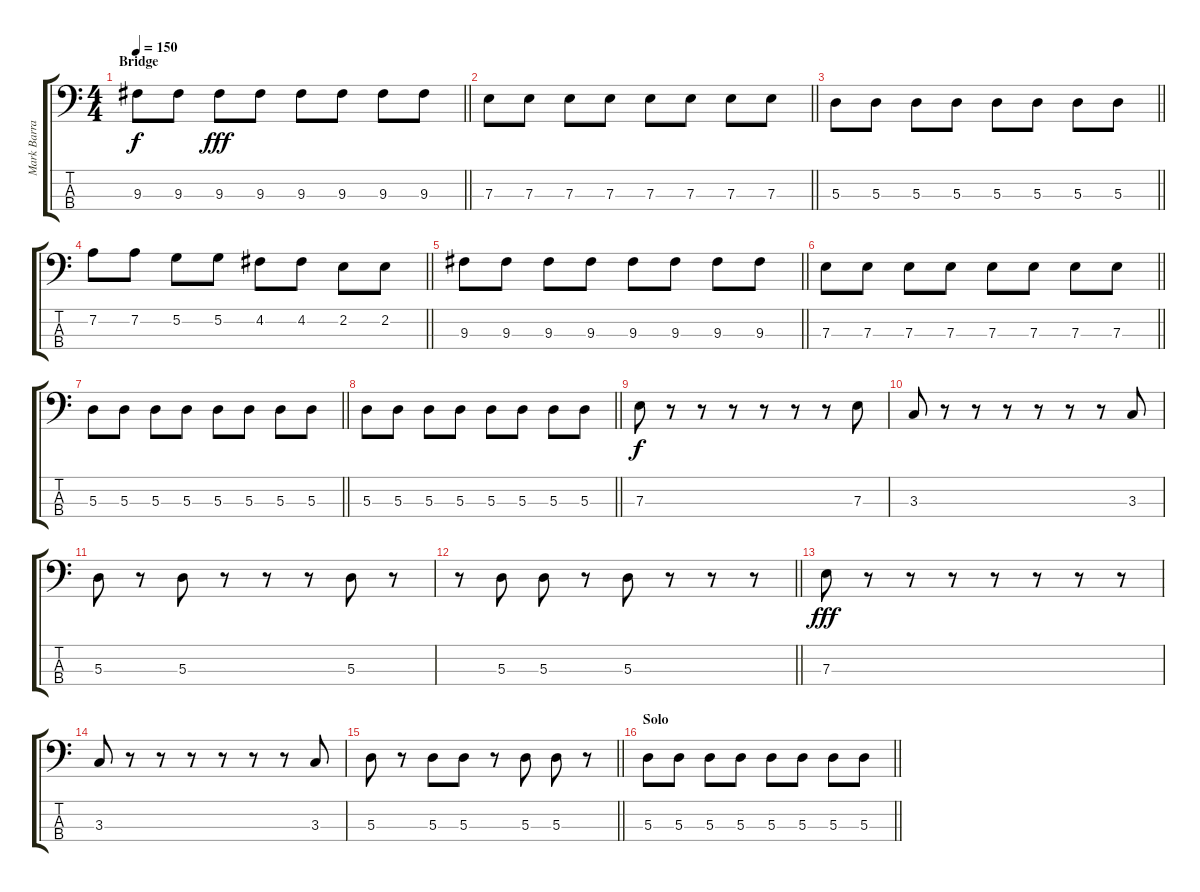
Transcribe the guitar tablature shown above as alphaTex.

\track ("Mark Barratt - Bass" "Mark Barra") {instrument electricbasspick}
\staff {score tabs}
\tuning (G2 D2 A1 E1) {hide}
\ts (4 4)
\section ("" "Bridge")
\tempo 150
\clef f4
\barLineRight lightlight
\ks c
9.3.8{dy f} 9.3.8 9.3.8{dy fff} 9.3.8 9.3.8 9.3.8 9.3.8 9.3.8 |
\barLineRight lightlight
7.3.8 7.3.8 7.3.8 7.3.8 7.3.8 7.3.8 7.3.8 7.3.8 |
\barLineRight lightlight
5.3.8 5.3.8 5.3.8 5.3.8 5.3.8 5.3.8 5.3.8 5.3.8 |
\barLineRight lightlight
7.2.8 7.2.8 5.2.8 5.2.8 4.2.8 4.2.8 2.2.8 2.2.8 |
\barLineRight lightlight
9.3.8 9.3.8 9.3.8 9.3.8 9.3.8 9.3.8 9.3.8 9.3.8 |
\barLineRight lightlight
7.3.8 7.3.8 7.3.8 7.3.8 7.3.8 7.3.8 7.3.8 7.3.8 |
\barLineRight lightlight
5.3.8 5.3.8 5.3.8 5.3.8 5.3.8 5.3.8 5.3.8 5.3.8 |
\barLineRight lightlight
5.3.8 5.3.8 5.3.8 5.3.8 5.3.8 5.3.8 5.3.8 5.3.8 |
7.3.8{dy f} r.8 r.8 r.8 r.8 r.8 r.8 7.3.8 |
3.3.8 r.8 r.8 r.8 r.8 r.8 r.8 3.3.8 |
5.3.8 r.8 5.3.8 r.8 r.8 r.8 5.3.8 r.8 |
\barLineRight lightlight
r.8 5.3.8 5.3.8 r.8 5.3.8 r.8 r.8 r.8 |
7.3.8{dy fff} r.8 r.8 r.8 r.8 r.8 r.8 r.8 |
3.3.8 r.8 r.8 r.8 r.8 r.8 r.8 3.3.8 |
\barLineRight lightlight
5.3.8 r.8 5.3.8 5.3.8 r.8 5.3.8 5.3.8 r.8 |
\section ("" "Solo")
\barLineRight lightlight
5.3.8 5.3.8 5.3.8 5.3.8 5.3.8 5.3.8 5.3.8 5.3.8
